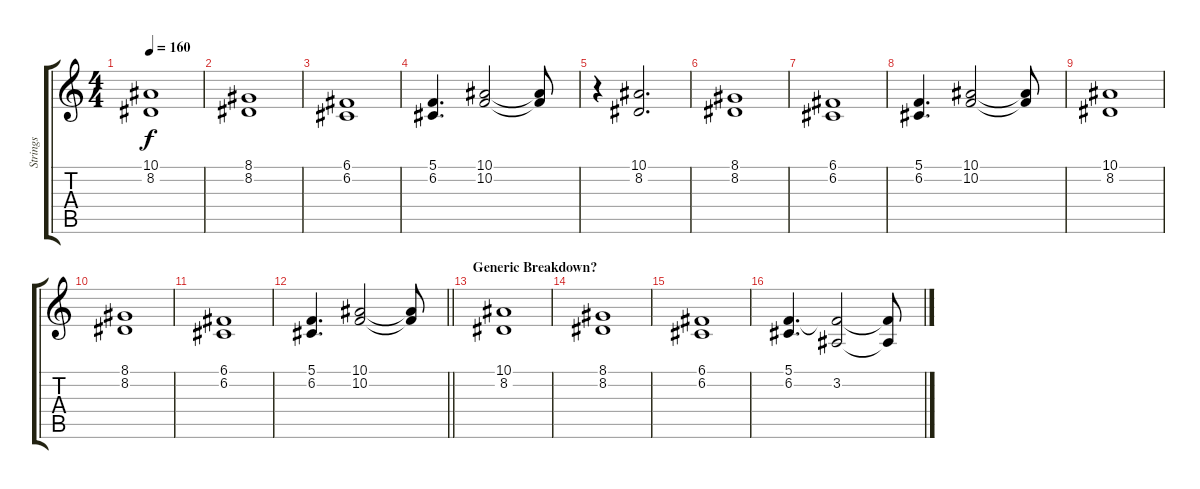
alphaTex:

\track ("Strings" "Strings") {instrument stringensemble1}
\staff {score tabs}
\tuning (C4 G3 Eb3 Bb2 F2 C2) {hide}
\ts (4 4)
\tempo 160
\clef g2
\ks c
(10.1 8.2).1{dy f} |
(8.1 8.2).1 |
(6.1 6.2).1 |
(5.1 6.2).4{d} (10.1 10.2).2 (10.1{t} 10.2{t}).8 |
r.4 (10.1 8.2).2{d} |
(8.1 8.2).1 |
(6.1 6.2).1 |
(5.1 6.2).4{d} (10.1 10.2).2 (10.1{t} 10.2{t}).8 |
(10.1 8.2).1 |
(8.1 8.2).1 |
(6.1 6.2).1 |
\barLineRight lightlight
(5.1 6.2).4{d} (10.1 10.2).2 (10.1{t} 10.2{t}).8 |
\section ("" "Generic Breakdown?")
(10.1 8.2).1 |
(8.1 8.2).1 |
(6.1 6.2).1 |
(5.1 6.2).4{d} (5.1{t} 3.2).2 (5.1{t} 3.2{t}).8
